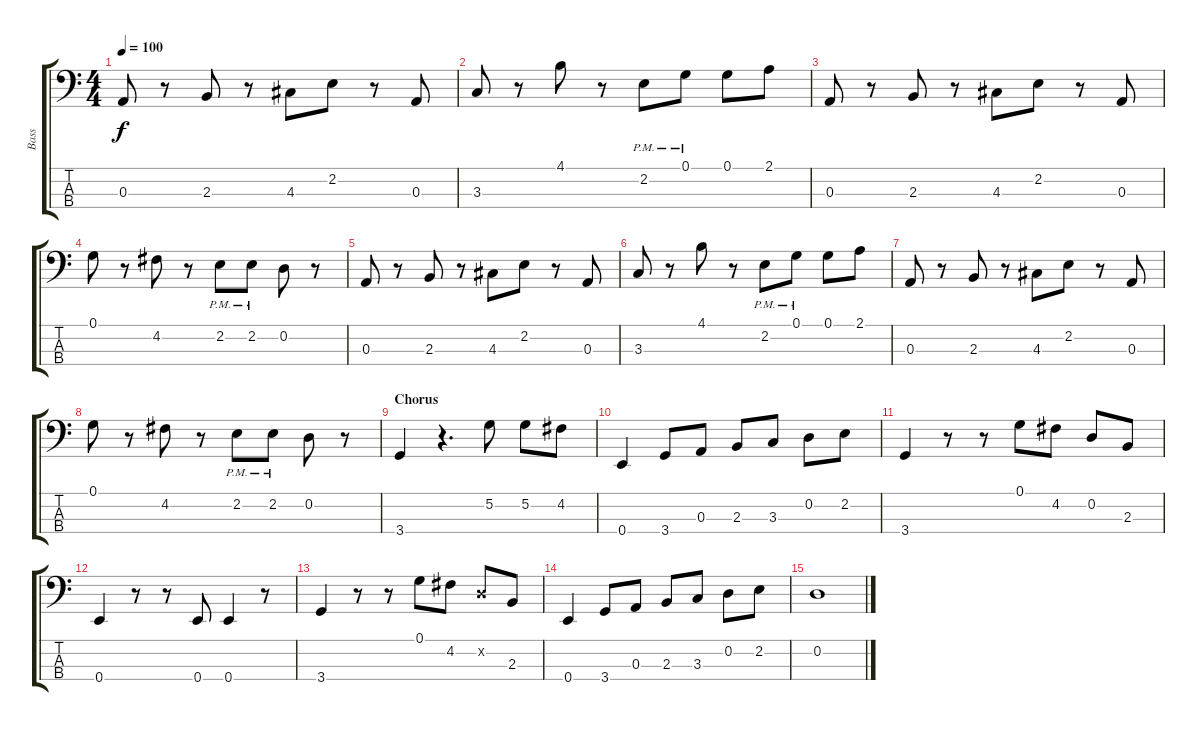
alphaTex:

\track ("Bass" "Bass") {instrument electricbassfinger}
\staff {score tabs}
\tuning (G2 D2 A1 E1) {hide}
\ts (4 4)
\tempo 100
\clef f4
\ks c
0.3.8{dy f} r.8 2.3.8 r.8 4.3.8 2.2.8 r.8 0.3.8 |
3.3.8 r.8 4.1.8 r.8 2.2{pm}.8 0.1{pm}.8 0.1.8 2.1.8 |
0.3.8 r.8 2.3.8 r.8 4.3.8 2.2.8 r.8 0.3.8 |
0.1.8 r.8 4.2.8 r.8 2.2{pm}.8 2.2{pm}.8 0.2.8 r.8 |
0.3.8 r.8 2.3.8 r.8 4.3.8 2.2.8 r.8 0.3.8 |
3.3.8 r.8 4.1.8 r.8 2.2{pm}.8 0.1{pm}.8 0.1.8 2.1.8 |
0.3.8 r.8 2.3.8 r.8 4.3.8 2.2.8 r.8 0.3.8 |
0.1.8 r.8 4.2.8 r.8 2.2{pm}.8 2.2{pm}.8 0.2.8 r.8 |
\section ("" "Chorus")
3.4.4 r.4{d} 5.2.8 5.2.8 4.2.8 |
0.4.4 3.4.8 0.3.8 2.3.8 3.3.8 0.2.8 2.2.8 |
3.4.4 r.8 r.8 0.1.8 4.2.8 0.2.8 2.3.8 |
0.4.4 r.8 r.8 0.4.8 0.4.4 r.8 |
3.4.4 r.8 r.8 0.1.8 4.2.8 0.2{x}.8 2.3.8 |
0.4.4 3.4.8 0.3.8 2.3.8 3.3.8 0.2.8 2.2.8 |
0.2.1
